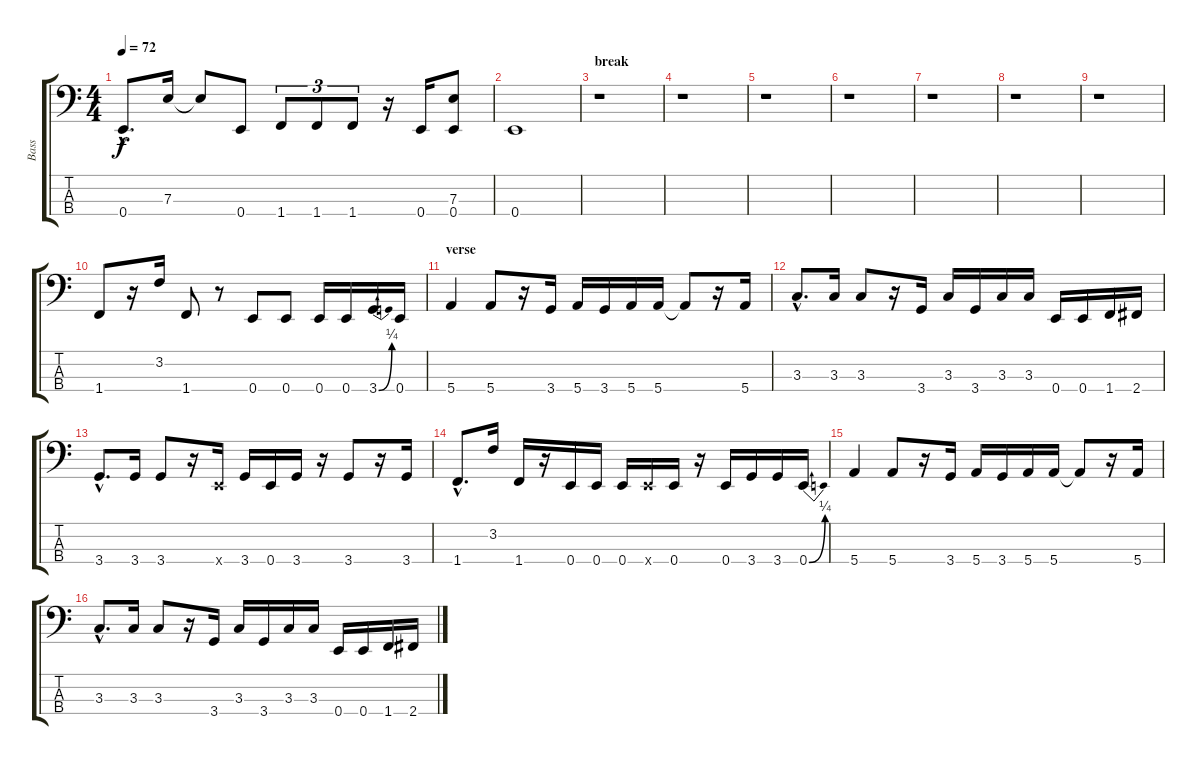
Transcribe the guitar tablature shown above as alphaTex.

\track ("Bass" "Bass") {instrument electricbassfinger}
\staff {score tabs}
\tuning (G2 D2 A1 E1) {hide}
\ts (4 4)
\tempo 72
\clef f4
\ks c
0.4{hac}.8{d dy f} 7.3.16 7.3{t}.8 0.4.8 1.4.8{tu (3 2)} 1.4.8{tu (3 2)} 1.4.8{tu (3 2)} r.16 0.4.16 (7.3 0.4).8 |
0.4.1 |
\section ("" "break")
r.1 |
r.1 |
r.1 |
r.1 |
r.1 |
r.1 |
r.1 |
1.4.8 r.16 3.2.16 1.4.8 r.8 0.4.8 0.4.8 0.4.16 0.4.16 3.4{be (bend 0 0 60 1)}.16 0.4.16 |
\section ("" "verse")
5.4.4 5.4.8 r.16 3.4.16 5.4.16 3.4.16 5.4.16 5.4.16 5.4{t}.8 r.16 5.4.16 |
3.3{hac}.8{d} 3.3.16 3.3.8 r.16 3.4.16 3.3.16 3.4.16 3.3.16 3.3.16 0.4.16 0.4.16 1.4.16 2.4.16 |
3.4{hac}.8{d} 3.4.16 3.4.8 r.16 0.4{x}.16 3.4.16 0.4.16 3.4.16 r.16 3.4.8 r.16 3.4.16 |
1.4{hac}.8{d} 3.2.16 1.4.16 r.16 0.4.16 0.4.16 0.4.16 0.4{x}.16 0.4.16 r.16 0.4.16 3.4.16 3.4.16 0.4{be (bend 0 0 60 1)}.16 |
5.4.4 5.4.8 r.16 3.4.16 5.4.16 3.4.16 5.4.16 5.4.16 5.4{t}.8 r.16 5.4.16 |
3.3{hac}.8{d} 3.3.16 3.3.8 r.16 3.4.16 3.3.16 3.4.16 3.3.16 3.3.16 0.4.16 0.4.16 1.4.16 2.4.16
